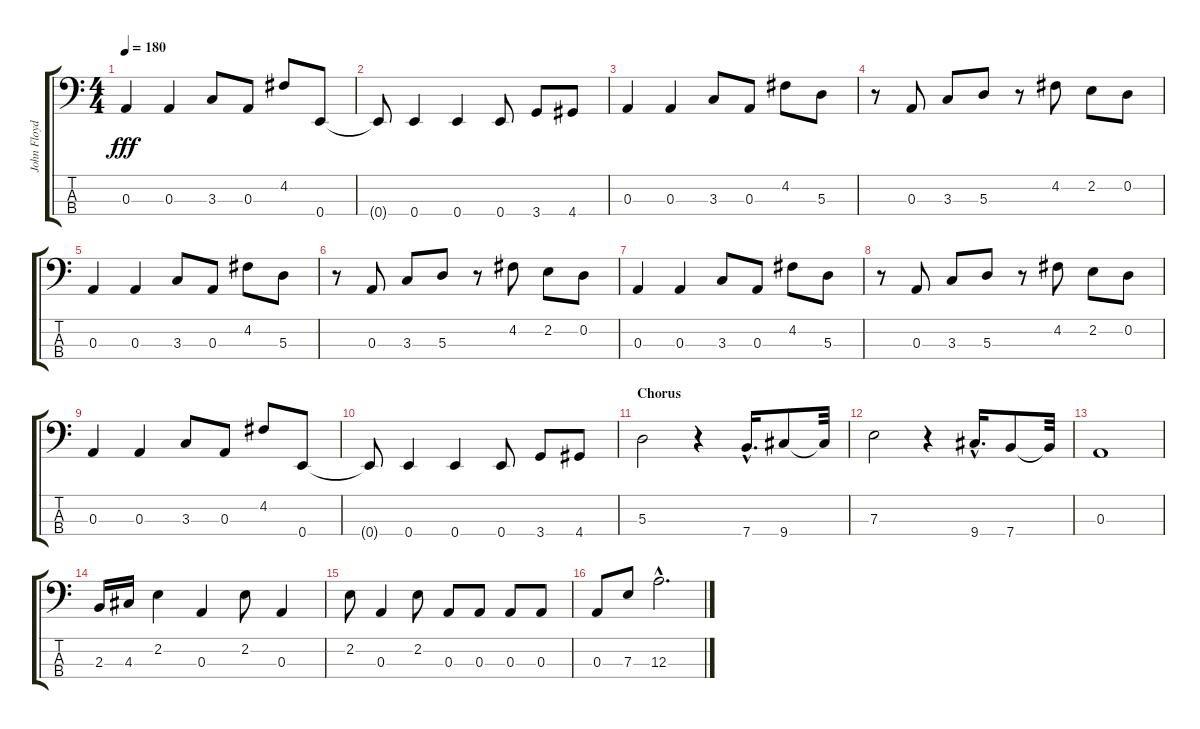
\track ("John Floyd" "John Floyd") {instrument acousticguitarsteel}
\staff {score tabs}
\tuning (G2 D2 A1 E1) {hide}
\ts (4 4)
\tempo 180
\clef f4
\ks c
0.3.4{dy fff} 0.3.4 3.3.8 0.3.8 4.2.8 0.4.8 |
0.4{t}.8 0.4.4 0.4.4 0.4.8 3.4.8 4.4.8 |
0.3.4 0.3.4 3.3.8 0.3.8 4.2.8 5.3.8 |
r.8 0.3.8 3.3.8 5.3.8 r.8 4.2.8 2.2.8 0.2.8 |
0.3.4 0.3.4 3.3.8 0.3.8 4.2.8 5.3.8 |
r.8 0.3.8 3.3.8 5.3.8 r.8 4.2.8 2.2.8 0.2.8 |
0.3.4 0.3.4 3.3.8 0.3.8 4.2.8 5.3.8 |
r.8 0.3.8 3.3.8 5.3.8 r.8 4.2.8 2.2.8 0.2.8 |
0.3.4 0.3.4 3.3.8 0.3.8 4.2.8 0.4.8 |
0.4{t}.8 0.4.4 0.4.4 0.4.8 3.4.8 4.4.8 |
\section ("" "Chorus")
5.3.2 r.4 7.4{hac}.16{d} 9.4.8 9.4{t}.32 |
7.3.2 r.4 9.4{hac}.16{d} 7.4.8 7.4{t}.32 |
0.3.1 |
2.3.16 4.3.16 2.2.4 0.3.4 2.2.8 0.3.4 |
2.2.8 0.3.4 2.2.8 0.3.8 0.3.8 0.3.8 0.3.8 |
0.3.8 7.3.8 12.3{ss hac}.2{d}
